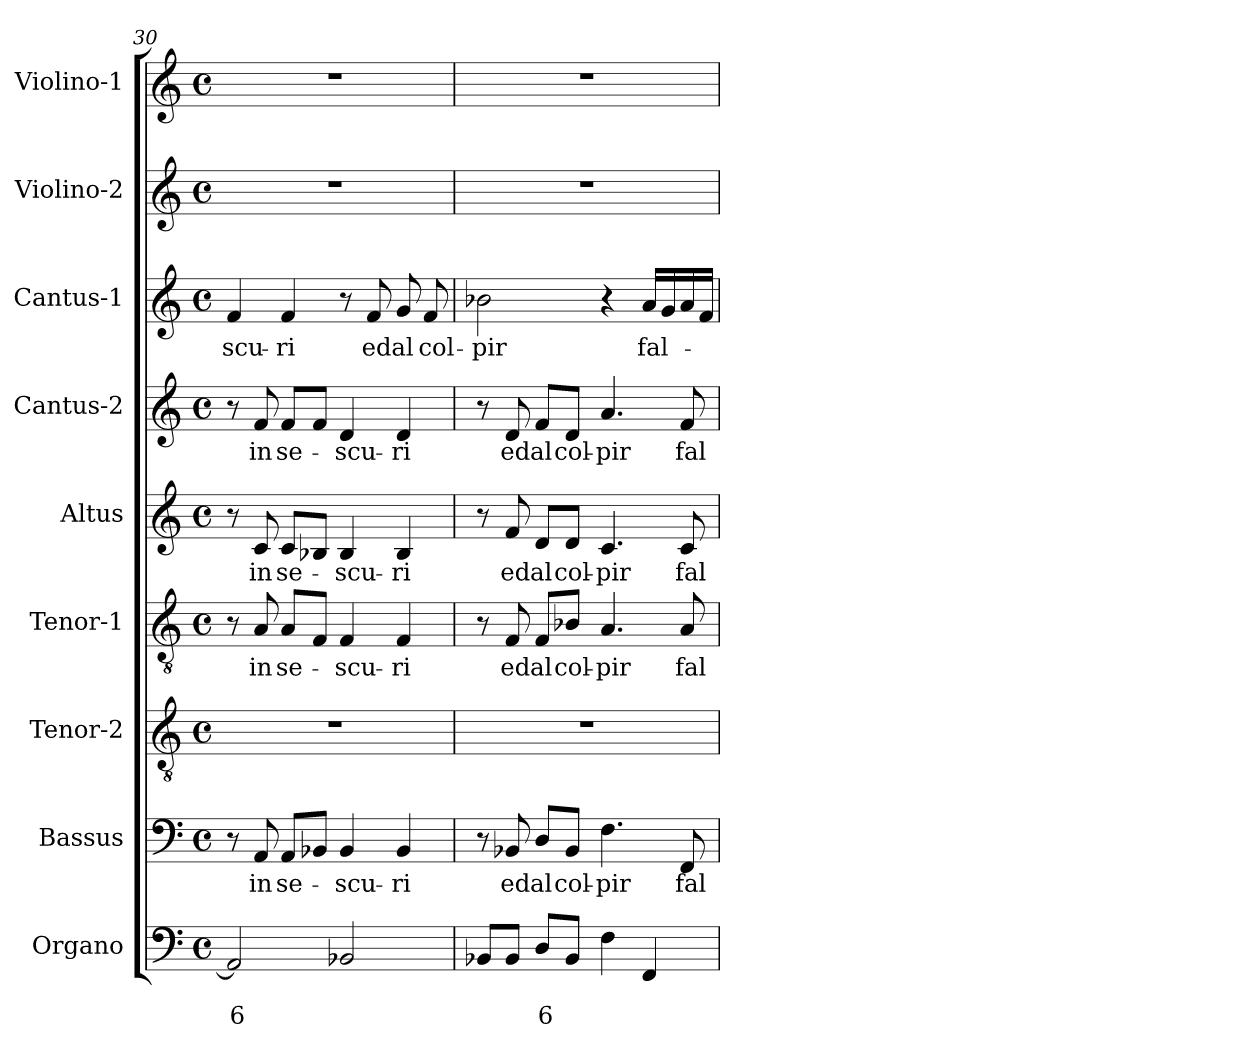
**kern	**text	**text	**kern	**text	**kern	**kern	**text	**kern	**text	**kern	**text	**kern	**text	**kern	**kern
*part9	*part9	*part9	*part8	*part8	*part7	*part6	*part6	*part5	*part5	*part4	*part4	*part3	*part3	*part2	*part1
*staff9	*staff9	*staff9	*staff8	*staff8	*staff7	*staff6	*staff6	*staff5	*staff5	*staff4	*staff4	*staff3	*staff3	*staff2	*staff1
*I"Organo	*	*	*I"Bassus	*	*I"Tenor-2	*I"Tenor-1	*	*I"Altus	*	*I"Cantus-2	*	*I"Cantus-1	*	*I"Violino-2	*I"Violino-1
*I'Og	*	*	*I'B	*	*I'T2	*I'T1	*	*I'A	*	*I'C2	*	*I'C1	*	*I'V2	*I'V1
*clefF4	*	*	*clefF4	*	*clefGv2	*clefGv2	*	*clefG2	*	*clefG2	*	*clefG2	*	*clefG2	*clefG2
*k[]	*	*	*k[]	*	*k[]	*k[]	*	*k[]	*	*k[]	*	*k[]	*	*k[]	*k[]
*C:	*	*	*C:	*	*C:	*C:	*	*C:	*	*C:	*	*C:	*	*C:	*C:
*M4/4	*	*	*M4/4	*	*M4/4	*M4/4	*	*M4/4	*	*M4/4	*	*M4/4	*	*M4/4	*M4/4
*met(c)	*	*	*met(c)	*	*met(c)	*met(c)	*	*met(c)	*	*met(c)	*	*met(c)	*	*met(c)	*met(c)
=30	=30	=30	=30	=30	=30	=30	=30	=30	=30	=30	=30	=30	=30	=30	=30
!	!	!LO:LY:b	!	!	!	!	!	!	!	!	!	!	!	!	!
!	!	!	!	!	!	!	!	!	!	!	!	!	!LO:LY:b	!	!
2AA/]	.	6	8r	.	1r	8r	.	8r	.	8r	.	4f/	-scu-	1r	1r
!	!	!	!	!LO:LY:b	!	!	!	!	!	!	!	!	!	!	!
!	!	!	!	!	!	!	!LO:LY:b	!	!	!	!	!	!	!	!
!	!	!	!	!	!	!	!	!	!LO:LY:b	!	!	!	!	!	!
!	!	!	!	!	!	!	!	!	!	!	!LO:LY:b	!	!	!	!
.	.	.	8AA/	in	.	8A/	in	8c/	in	8f/	in	.	.	.	.
!	!	!	!	!LO:LY:b	!	!	!	!	!	!	!	!	!	!	!
!	!	!	!	!	!	!	!LO:LY:b	!	!	!	!	!	!	!	!
!	!	!	!	!	!	!	!	!	!LO:LY:b	!	!	!	!	!	!
!	!	!	!	!	!	!	!	!	!	!	!LO:LY:b	!	!	!	!
!	!	!	!	!	!	!	!	!	!	!	!	!	!LO:LY:b	!	!
.	.	.	8AA/L	se-	.	8A/L	se-	8c/L	se-	8f/L	se-	4f/	-ri	.	.
.	.	.	8BB-X/J	.	.	8F/J	.	8B-X/J	.	8f/J	.	.	.	.	.
!	!	!	!	!LO:LY:b	!	!	!	!	!	!	!	!	!	!	!
!	!	!	!	!	!	!	!LO:LY:b	!	!	!	!	!	!	!	!
!	!	!	!	!	!	!	!	!	!LO:LY:b	!	!	!	!	!	!
!	!	!	!	!	!	!	!	!	!	!	!LO:LY:b	!	!	!	!
2BB-X/	.	.	4BB-/	-scu-	.	4F/	-scu-	4B-/	-scu-	4d/	-scu-	8r	.	.	.
!	!	!	!	!	!	!	!	!	!	!	!	!	!LO:LY:b	!	!
.	.	.	.	.	.	.	.	.	.	.	.	8f/	ed	.	.
!	!	!	!	!LO:LY:b	!	!	!	!	!	!	!	!	!	!	!
!	!	!	!	!	!	!	!LO:LY:b	!	!	!	!	!	!	!	!
!	!	!	!	!	!	!	!	!	!LO:LY:b	!	!	!	!	!	!
!	!	!	!	!	!	!	!	!	!	!	!LO:LY:b	!	!	!	!
!	!	!	!	!	!	!	!	!	!	!	!	!	!LO:LY:b	!	!
.	.	.	4BB-/	-ri	.	4F/	-ri	4B-/	-ri	4d/	-ri	8g/	al	.	.
!	!	!	!	!	!	!	!	!	!	!	!	!	!LO:LY:b	!	!
.	.	.	.	.	.	.	.	.	.	.	.	8f/	col-	.	.
!!LO:LB:g=z
=31	=31	=31	=31	=31	=31	=31	=31	=31	=31	=31	=31	=31	=31	=31	=31
!	!	!	!	!	!	!	!	!	!	!	!	!	!LO:LY:b	!	!
8BB-X/L	.	.	8r	.	1r	8r	.	8r	.	8r	.	2b-X\	-pir	1r	1r
!	!	!	!	!LO:LY:b	!	!	!	!	!	!	!	!	!	!	!
!	!	!	!	!	!	!	!LO:LY:b	!	!	!	!	!	!	!	!
!	!	!	!	!	!	!	!	!	!LO:LY:b	!	!	!	!	!	!
!	!	!	!	!	!	!	!	!	!	!	!LO:LY:b	!	!	!	!
8BB-/J	.	.	8BB-X/	ed	.	8F/	ed	8f/	ed	8d/	ed	.	.	.	.
!	!	!LO:LY:b	!	!	!	!	!	!	!	!	!	!	!	!	!
!	!	!	!	!LO:LY:b	!	!	!	!	!	!	!	!	!	!	!
!	!	!	!	!	!	!	!LO:LY:b	!	!	!	!	!	!	!	!
!	!	!	!	!	!	!	!	!	!LO:LY:b	!	!	!	!	!	!
!	!	!	!	!	!	!	!	!	!	!	!LO:LY:b	!	!	!	!
8D/L	.	6	8D/L	al	.	8F/L	al	8d/L	al	8f/L	al	.	.	.	.
!	!	!	!	!LO:LY:b	!	!	!	!	!	!	!	!	!	!	!
!	!	!	!	!	!	!	!LO:LY:b	!	!	!	!	!	!	!	!
!	!	!	!	!	!	!	!	!	!LO:LY:b	!	!	!	!	!	!
!	!	!	!	!	!	!	!	!	!	!	!LO:LY:b	!	!	!	!
8BB-/J	.	.	8BB-/J	col-	.	8B-X/J	col-	8d/J	col-	8d/J	col-	.	.	.	.
!	!	!	!	!LO:LY:b	!	!	!	!	!	!	!	!	!	!	!
!	!	!	!	!	!	!	!LO:LY:b	!	!	!	!	!	!	!	!
!	!	!	!	!	!	!	!	!	!LO:LY:b	!	!	!	!	!	!
!	!	!	!	!	!	!	!	!	!	!	!LO:LY:b	!	!	!	!
4F\	.	.	4.F\	-pir	.	4.A/	-pir	4.c/	-pir	4.a/	-pir	4r	.	.	.
!	!	!	!	!	!	!	!	!	!	!	!	!	!LO:LY:b	!	!
4FF/	.	.	.	.	.	.	.	.	.	.	.	16a/LL	fal-	.	.
.	.	.	.	.	.	.	.	.	.	.	.	16g/	.	.	.
!	!	!	!	!LO:LY:b	!	!	!	!	!	!	!	!	!	!	!
!	!	!	!	!	!	!	!LO:LY:b	!	!	!	!	!	!	!	!
!	!	!	!	!	!	!	!	!	!LO:LY:b	!	!	!	!	!	!
!	!	!	!	!	!	!	!	!	!	!	!LO:LY:b	!	!	!	!
.	.	.	8FF/	fal-	.	8A/	fal-	8c/	fal-	8f/	fal-	16a/	.	.	.
.	.	.	.	.	.	.	.	.	.	.	.	16f/JJ	.	.	.
=	=	=	=	=	=	=	=	=	=	=	=	=	=	=	=
*-	*-	*-	*-	*-	*-	*-	*-	*-	*-	*-	*-	*-	*-	*-	*-
